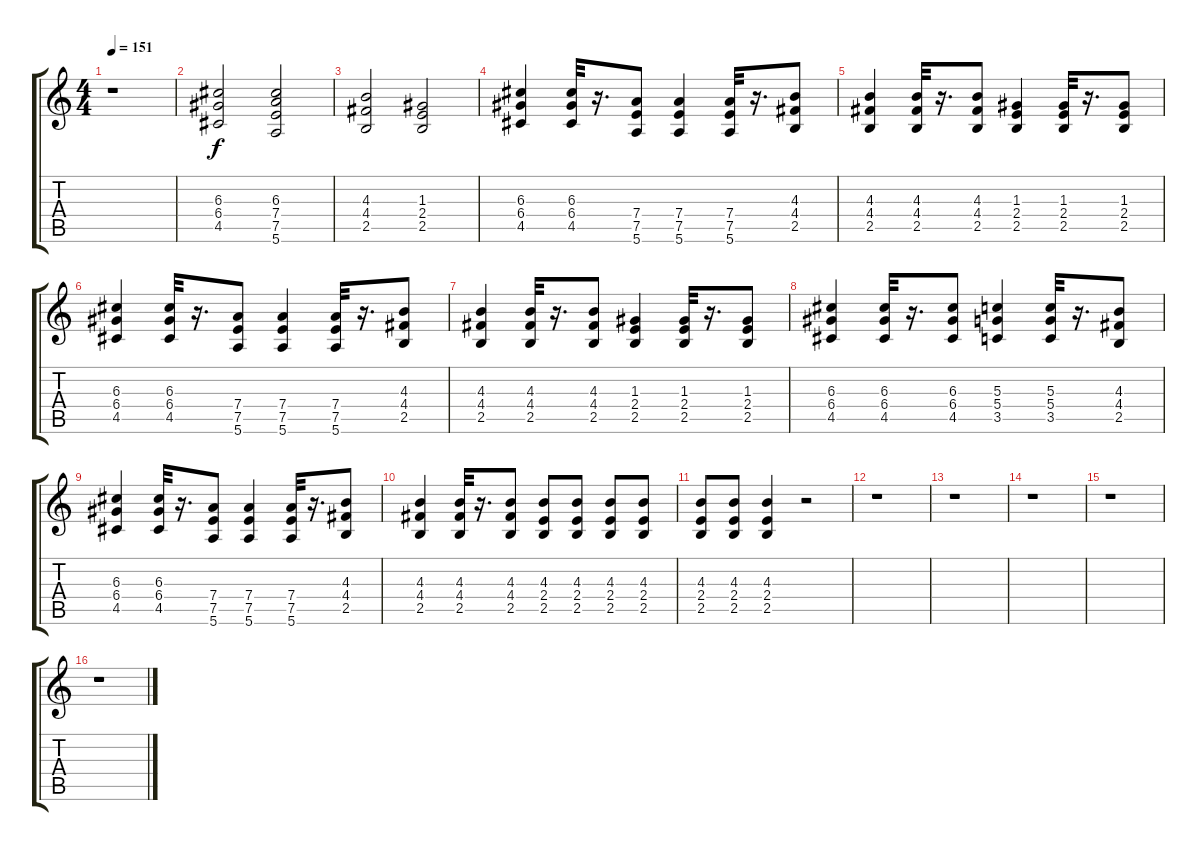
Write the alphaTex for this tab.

\track "" {instrument electricguitarclean}
\staff {score tabs}
\tuning (E4 B3 G3 D3 A2 E2) {hide}
\ts (4 4)
\tempo 151
\clef g2
\ks c
r.1{dy f instrument electricguitarclean} |
(6.3 6.4 4.5).2 (6.3 7.4 7.5 5.6).2 |
(4.3 4.4 2.5).2 (1.3 2.4 2.5).2 |
(6.3 6.4 4.5).4 (6.3 6.4 4.5).32 r.16{d} (7.4 7.5 5.6).8 (7.4 7.5 5.6).4 (7.4 7.5 5.6).32 r.16{d} (4.3 4.4 2.5).8 |
(4.3 4.4 2.5).4 (4.3 4.4 2.5).32 r.16{d} (4.3 4.4 2.5).8 (1.3 2.4 2.5).4 (1.3 2.4 2.5).32 r.16{d} (1.3 2.4 2.5).8 |
(6.3 6.4 4.5).4 (6.3 6.4 4.5).32 r.16{d} (7.4 7.5 5.6).8 (7.4 7.5 5.6).4 (7.4 7.5 5.6).32 r.16{d} (4.3 4.4 2.5).8 |
(4.3 4.4 2.5).4 (4.3 4.4 2.5).32 r.16{d} (4.3 4.4 2.5).8 (1.3 2.4 2.5).4 (1.3 2.4 2.5).32 r.16{d} (1.3 2.4 2.5).8 |
(6.3 6.4 4.5).4 (6.3 6.4 4.5).32 r.16{d} (6.3 6.4 4.5).8 (5.3 5.4 3.5).4 (5.3 5.4 3.5).32 r.16{d} (4.3 4.4 2.5).8 |
(6.3 6.4 4.5).4 (6.3 6.4 4.5).32 r.16{d} (7.4 7.5 5.6).8 (7.4 7.5 5.6).4 (7.4 7.5 5.6).32 r.16{d} (4.3 4.4 2.5).8 |
(4.3 4.4 2.5).4 (4.3 4.4 2.5).32 r.16{d} (4.3 4.4 2.5).8 (4.3 2.4 2.5).8 (4.3 2.4 2.5).8 (4.3 2.4 2.5).8 (4.3 2.4 2.5).8 |
(4.3 2.4 2.5).8 (4.3 2.4 2.5).8 (4.3 2.4 2.5).4 r.2 |
r.1 |
r.1 |
r.1 |
r.1 |
r.1
